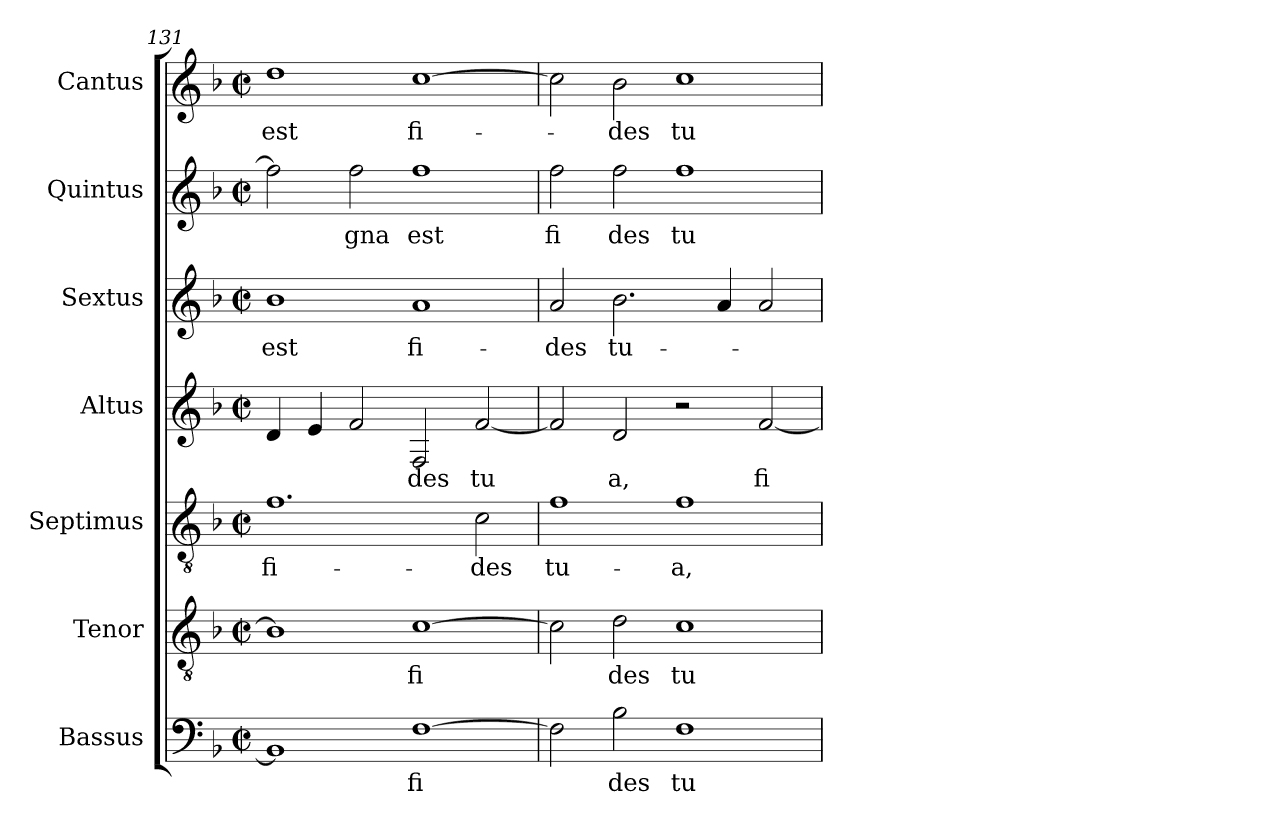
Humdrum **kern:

**kern	**text	**kern	**text	**kern	**text	**kern	**text	**kern	**text	**kern	**text	**kern	**text
*part7	*part7	*part6	*part6	*part5	*part5	*part4	*part4	*part3	*part3	*part2	*part2	*part1	*part1
*staff7	*staff7	*staff6	*staff6	*staff5	*staff5	*staff4	*staff4	*staff3	*staff3	*staff2	*staff2	*staff1	*staff1
*I"Bassus	*	*I"Tenor	*	*I"Septimus	*	*I"Altus	*	*I"Sextus	*	*I"Quintus	*	*I"Cantus	*
*clefF4	*	*clefGv2	*	*clefGv2	*	*clefG2	*	*clefG2	*	*clefG2	*	*clefG2	*
*k[b-]	*	*k[b-]	*	*k[b-]	*	*k[b-]	*	*k[b-]	*	*k[b-]	*	*k[b-]	*
*F:	*	*F:	*	*F:	*	*F:	*	*F:	*	*F:	*	*F:	*
*M2/2	*	*M2/2	*	*M2/2	*	*M2/2	*	*M2/2	*	*M2/2	*	*M2/2	*
*met(c|)	*	*met(c|)	*	*met(c|)	*	*met(c|)	*	*met(c|)	*	*met(c|)	*	*met(c|)	*
=131	=131	=131	=131	=131	=131	=131	=131	=131	=131	=131	=131	=131	=131
!	!	!	!	!	!LO:LY:b:cj	!	!	!	!LO:LY:b:cj	!	!	!	!LO:LY:b:cj
1BB-]	.	1B-]	.	1.f	fi-	4d/	.	1b-	est	2ff\]	.	1dd	est
.	.	.	.	.	.	4e/	.	.	.	.	.	.	.
!	!	!	!	!	!	!	!	!	!	!	!LO:LY:b:cj	!	!
.	.	.	.	.	.	2f/	.	.	.	2ff\	gna	.	.
!	!LO:LY:b:cj	!	!LO:LY:b:cj	!	!	!	!LO:LY:b:cj	!	!LO:LY:b:cj	!	!LO:LY:b:cj	!	!LO:LY:b:cj
[>1F	fi	[>1c	fi	.	.	2F/	des	1a	fi-	1ff	est	[>1cc	fi-
!	!	!	!	!	!LO:LY:b:cj	!	!LO:LY:b:cj	!	!	!	!	!	!
.	.	.	.	2c\	-des	[<2f/	tu	.	.	.	.	.	.
=132	=132	=132	=132	=132	=132	=132	=132	=132	=132	=132	=132	=132	=132
!	!	!	!	!	!LO:LY:b:cj	!	!	!	!LO:LY:b:cj	!	!LO:LY:b:cj	!	!
2F\]	.	2c\]	.	1f	tu-	2f/]	.	2a/	-des	2ff\	fi	2cc\]	.
!	!LO:LY:b:cj	!	!LO:LY:b:cj	!	!	!	!LO:LY:b:cj	!	!LO:LY:b:cj	!	!LO:LY:b:cj	!	!LO:LY:b:cj
2B-\	des	2d\	des	.	.	2d/	a,	2.b-\	tu-	2ff\	des	2b-\	-des
!	!LO:LY:b:cj	!	!LO:LY:b:cj	!	!LO:LY:b:cj	!	!	!	!	!	!LO:LY:b:cj	!	!LO:LY:b:cj
1F	tu	1c	tu	1f	-a,	2r	.	.	.	1ff	tu	1cc	tu-
.	.	.	.	.	.	.	.	4a/	.	.	.	.	.
!	!	!	!	!	!	!	!LO:LY:b:cj	!	!	!	!	!	!
.	.	.	.	.	.	[>2f/	fi	2a/	.	.	.	.	.
=	=	=	=	=	=	=	=	=	=	=	=	=	=
*-	*-	*-	*-	*-	*-	*-	*-	*-	*-	*-	*-	*-	*-
